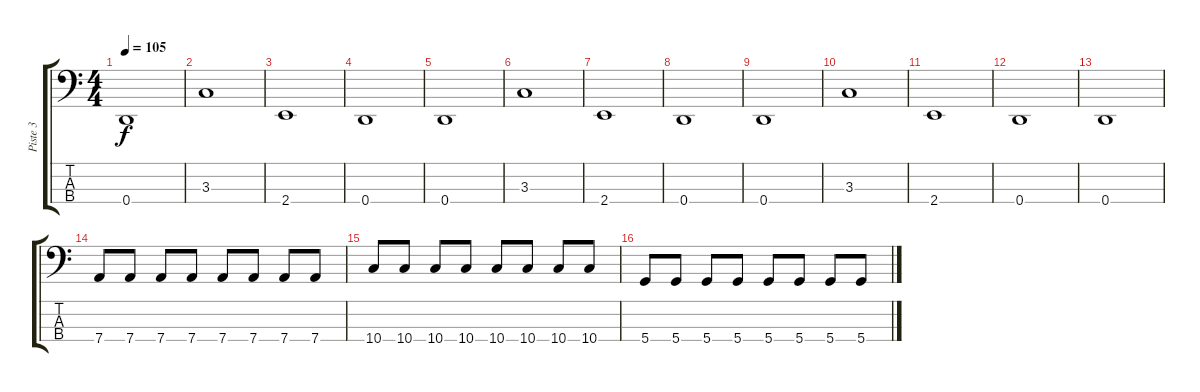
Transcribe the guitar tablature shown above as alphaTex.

\track ("Piste 3" "Piste 3") {instrument electricbassfinger}
\staff {score tabs}
\tuning (G2 D2 A1 D1) {hide}
\ts (4 4)
\tempo 105
\clef f4
\ks c
0.4.1{dy f} |
3.3.1 |
2.4.1 |
0.4.1 |
0.4.1 |
3.3.1 |
2.4.1 |
0.4.1 |
0.4.1 |
3.3.1 |
2.4.1 |
0.4.1 |
0.4.1 |
7.4.8 7.4.8 7.4.8 7.4.8 7.4.8 7.4.8 7.4.8 7.4.8 |
10.4.8 10.4.8 10.4.8 10.4.8 10.4.8 10.4.8 10.4.8 10.4.8 |
5.4.8 5.4.8 5.4.8 5.4.8 5.4.8 5.4.8 5.4.8 5.4.8
